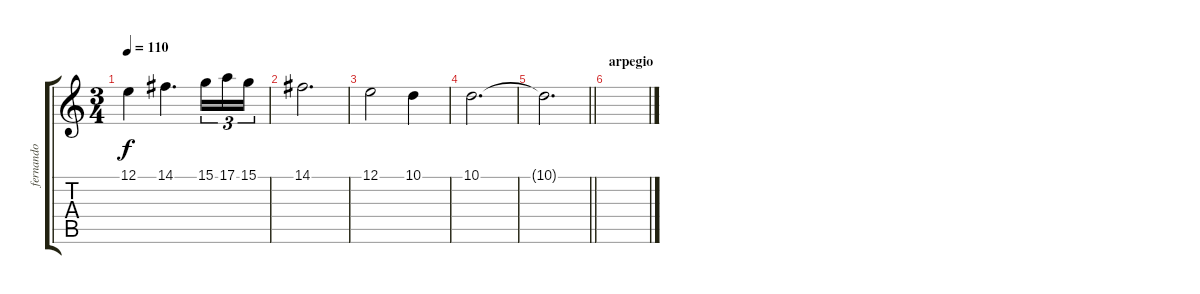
\track ("fernando" "fernando") {instrument piccolo}
\staff {score tabs}
\tuning (E4 B3 G3 D3 A2 E2) {hide}
\ts (3 4)
\tempo 110
\clef g2
\ks c
12.1.4{dy f} 14.1.4{d} 15.1.16{tu (3 2)} 17.1.16{tu (3 2)} 15.1.16{tu (3 2)} |
14.1.2{d} |
12.1.2 10.1.4 |
10.1.2{d} |
\barLineRight lightlight
10.1{t}.2{d} |
\section ("" "arpegio")
